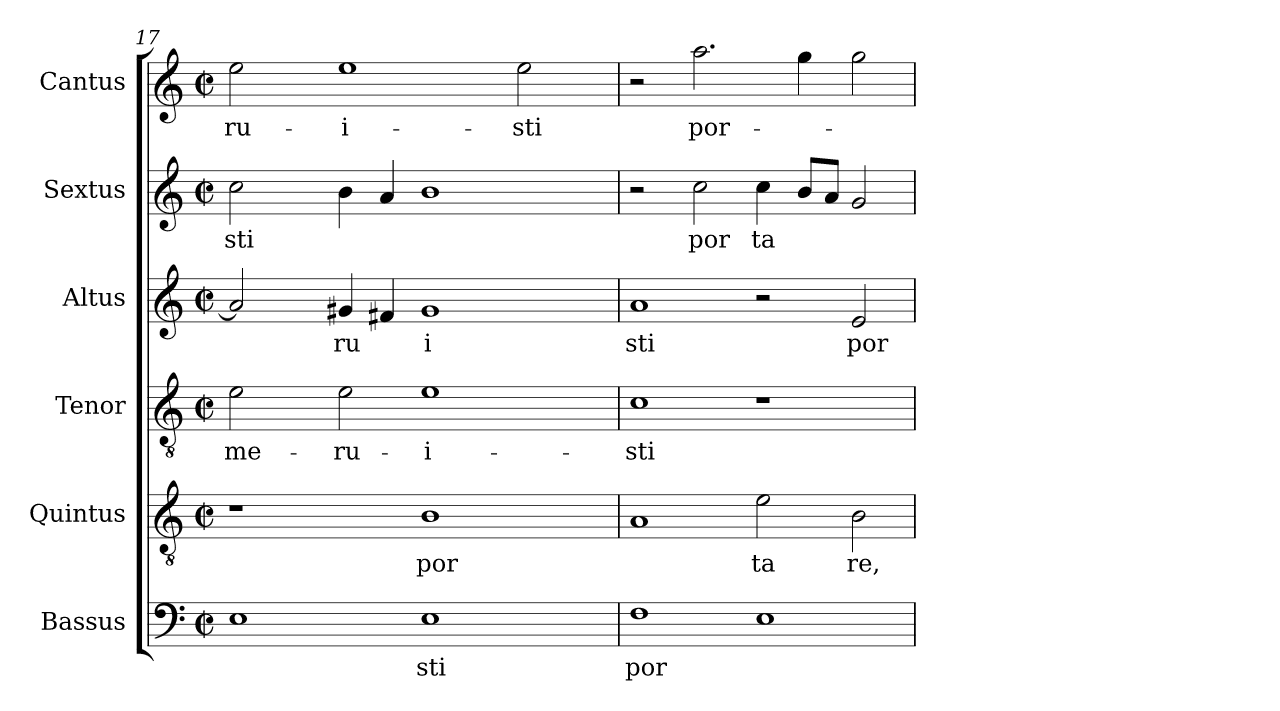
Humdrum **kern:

**kern	**text	**kern	**text	**kern	**text	**kern	**text	**kern	**text	**kern	**text
*part6	*part6	*part5	*part5	*part4	*part4	*part3	*part3	*part2	*part2	*part1	*part1
*staff6	*staff6	*staff5	*staff5	*staff4	*staff4	*staff3	*staff3	*staff2	*staff2	*staff1	*staff1
*I"Bassus	*	*I"Quintus	*	*I"Tenor	*	*I"Altus	*	*I"Sextus	*	*I"Cantus	*
!!LO:PB:g=z
*clefF4	*	*clefGv2	*	*clefGv2	*	*clefG2	*	*clefG2	*	*clefG2	*
*M2/2	*	*M2/2	*	*M2/2	*	*M2/2	*	*M2/2	*	*M2/2	*
*met(c|)	*	*met(c|)	*	*met(c|)	*	*met(c|)	*	*met(c|)	*	*met(c|)	*
=17	=17	=17	=17	=17	=17	=17	=17	=17	=17	=17	=17
!	!	!	!	!	!LO:LY:b:cj	!	!	!	!LO:LY:b:cj	!	!LO:LY:b:cj
*^	*	*	*	*	*	*^	*	*	*	*	*
1E	4ryy	.	1r	.	2e\	me-	2a/]	16..ryy	.	2cc\	sti	2ee\	ru-
.	.	.	.	.	.	.	.	1ryy	.	.	.	.	.
.	16..ryy	.	.	.	.	.	.	.	.	.	.	.	.
.	1ryy	.	.	.	.	.	.	.	.	.	.	.	.
!	!	!	!	!	!	!LO:LY:b:cj	!	!	!LO:LY:b:cj	!	!	!	!LO:LY:b:cj
.	.	.	.	.	2e\	-ru-	4g#X/	.	-ru	4b\	.	1ee	-i-
.	.	.	.	.	.	.	4f#X/	.	.	4a/	.	.	.
!	!	!LO:LY:b:cj	!	!LO:LY:b:cj	!	!LO:LY:b:cj	!	!	!LO:LY:b:cj	!	!	!	!
1E	.	-sti	1B	por	1e	-i-	1g#	.	i	1b	.	.	.
.	.	.	.	.	.	.	.	2ryy	.	.	.	.	.
.	2ryy	.	.	.	.	.	.	.	.	.	.	.	.
!	!	!	!	!	!	!	!	!	!	!	!	!	!LO:LY:b:cj
.	.	.	.	.	.	.	.	.	.	.	.	2ee\	-sti
.	.	.	.	.	.	.	.	4ryy	.	.	.	.	.
.	8ryy	.	.	.	.	.	.	8ryy	.	.	.	.	.
.	64ryy	.	.	.	.	.	.	64ryy	.	.	.	.	.
=18	=18	=18	=18	=18	=18	=18	=18	=18	=18	=18	=18	=18	=18
!	!	!LO:LY:b:cj	!	!	!	!LO:LY:b:cj	!	!	!LO:LY:b:cj	!	!	!	!
*v	*v	*	*	*	*	*	*v	*v	*	*	*	*	*
1F	por	1A	.	1c	-sti	1a	sti	2r	.	2r	.
!	!	!	!	!	!	!	!	!	!LO:LY:b:cj	!	!LO:LY:b
.	.	.	.	.	.	.	.	2cc\	por	2.aa\	por-
!	!	!	!LO:LY:b:cj	!	!	!	!	!	!LO:LY:b:cj	!	!
1E	.	2e\	ta	1r	.	2r	.	4cc\	ta	.	.
.	.	.	.	.	.	.	.	8b/L	.	4gg\	.
.	.	.	.	.	.	.	.	8a/J	.	.	.
!	!	!	!LO:LY:b:cj	!	!	!	!LO:LY:b:cj	!	!	!	!
.	.	2B\	re,	.	.	2e/	por	2g/	.	2gg\	.
=	=	=	=	=	=	=	=	=	=	=	=
*-	*-	*-	*-	*-	*-	*-	*-	*-	*-	*-	*-
